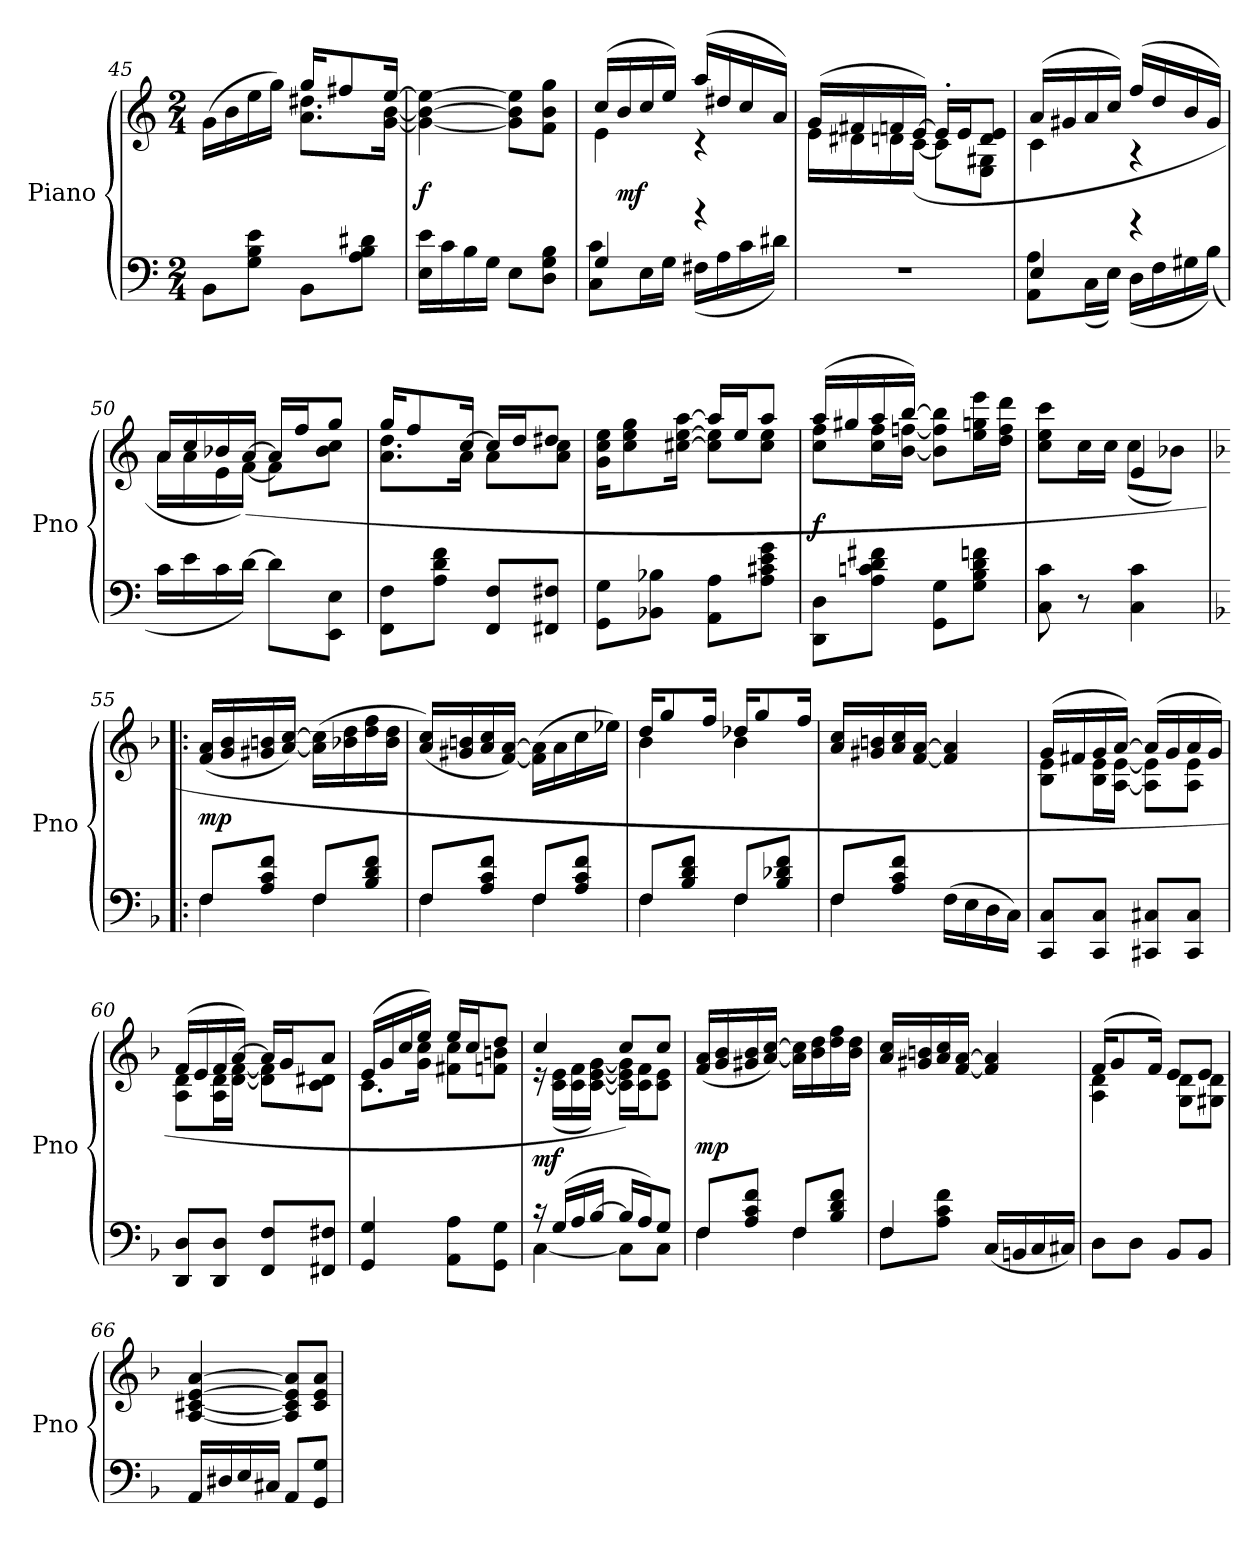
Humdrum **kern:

**kern	**kern	**dynam
*part1	*part1	*part1
*staff2	*staff1	*staff1/2
*I"Piano	*	*
*I'Pno	*	*
*clefF4	*clefG2	*
*k[]	*k[]	*
*C:	*C:	*
*M2/4	*M2/4	*
=45	=45	=45
*	*^	*
8BBL	(16gLL	4ryy	.
.	16b	.	.
8G 8B 8eJ	16ee	.	.
.	16ggJJ)	.	.
8BBL	16ggKL	8.a 8.dd#XL	.
.	8ff#X	.	.
8A 8B 8d#XJ	.	.	.
.	[16eeJk	[16g [16bJk	.
*	*v	*v	*
=46	=46	=46
16E 16eLL	4g_ 4b_ 4ee_	f
16c	.	.
16B	.	.
16GJJ	.	.
8EL	8g] 8b] 8ee]L	.
8D 8G 8BJ	8f 8b 8ggJ	.
=47	=47	=47
*^	*^	*
4G	8C 8cL	(16ccLL	4e	.
.	.	16b	.	mf
.	16EL	16cc	.	.
.	16GJJ	16eeJJ)	.	.
4r	(16F#XLL	(16aaLL	4r	.
.	16A	16dd#X	.	.
.	16c	16cc	.	.
.	16d#XJJ)	16aJJ)	.	.
*v	*v	*	*	*
=48	=48	=48	=48
2r	(16gLL	16eLL	.
.	16f#X	16d#X	.
.	16fn	16dn	.
.	[16eJJ)	([16cJJ	.
.	16e'LL]	8cL]	.
.	16eJ	.	.
.	8d 8eJ	8E 8G#XJ	.
=49	=49	=49	=49
*^	*	*	*
4E	8AA 8AL	(16aLL	4c	.
.	.	16g#X	.	.
.	(16CL	16a	.	.
.	16EJJ)	16ccJJ)	.	.
4r	(16DLL	(16ffLL	4r	.
.	16F	16dd	.	.
.	16G#X	16b	.	.
.	(16BJJ)	16g#JJ)	.	.
*v	*v	*	*	*
=50	=50	=50	=50
16cLL	16aLL	16aLL	.
16e	16cc	16a	.
16c	16b-X	16e	.
[16dJJ)	[16aJJ	([16fJJ)	.
8dL]	16aLL]	8fL]	.
.	16ffJ	.	.
8EE 8EJ	8ggJ	8b- 8ccJ	.
=51	=51	=51	=51
8FF 8FL	16ggKL	8.a 8.ddL	.
.	8ff	.	.
8A 8d 8fJ	.	.	.
.	[16ccJk	16aJk	.
8FF 8FL	16ccLL]	8aL	.
.	16ddJ	.	.
8FF#X 8F#XJ	8dd#XJ	8a 8ccJ	.
=52	=52	=52	=52
8GG 8GL	16g 16cc 16eeKL	4ryy	.
.	8cc 8ee 8gg	.	.
8BB-X 8B-XJ	.	.	.
.	[16cc#X [16ee [16aaJk	.	.
8AA 8AL	16aaLL]	8cc#] 8ee]L	.
.	16eeJ	.	.
8A 8c#X 8e 8gJ	8aaJ	8cc# 8eeJ	.
=53	=53	=53	=53
8DD 8DL	(16aaLL	8cc 8ffL	f
.	16gg#X	.	.
8A 8cn 8d 8f#XJ	16aa	16cc 16ffL	.
.	[16bbJJ)	[16b [16ffnJJ	.
8GG 8GL	4ryy	8b] 8ff] 8bb]L	.
8G 8B 8d 8fnJ	.	16ee 16ggn 16eeeL	.
.	.	16dd 16ff 16dddJJ	.
=54	=54	=54	=54
8C 8c	8cc 8ee 8cccL	4ryy	.
8r	16ccL	.	.
.	16ccJJ	.	.
4C 4c	4e	(8ccL	.
.	.	8b-XJ)	.
*	*v	*v	*
=55!|:	=55!|:	=55!|:
*k[b-]	*k[b-]	*
*F:	*F:	*
*^	*	*
8FL	4F	(16f 16aLL	mp
.	.	16g 16b-	.
8A 8c 8fJ	.	16g#X 16bn	.
.	.	[16a [16ccJJ)	.
8FL	4F	(16a] 16cc]LL	.
.	.	16b-X 16dd	.
8B- 8d 8fJ	.	16dd 16ff	.
.	.	16b- 16ddJJ	.
=56	=56	=56	=56
8FL	4F	(16a 16ccLL)	.
.	.	16g#X 16bn	.
8A 8c 8fJ	.	16a 16cc	.
.	.	[16f [16aJJ)	.
8FL	4F	(16f] 16a]LL	.
.	.	16a	.
8A 8c 8fJ	.	16cc	.
.	.	16ee-XJJ)	.
=57	=57	=57	=57
*	*	*^	*
8FL	4F	16ddKL	4b-	.
.	.	8gg	.	.
8B- 8d 8fJ	.	.	.	.
.	.	16ffJk	.	.
8FL	4F	16dd-XKL	4b-	.
.	.	8gg	.	.
8B- 8d-X 8fJ	.	.	.	.
.	.	16ffJk	.	.
*	*	*v	*v	*
=58	=58	=58	=58
8FL	4F	16a 16ccLL	.
.	.	16g#X 16bn	.
8A 8c 8fJ	.	16a 16cc	.
.	.	[16f [16aJJ	.
4ryy	(16FLL	4f] 4a]	.
.	16E	.	.
.	16D	.	.
.	16CJJ)	.	.
*v	*v	*	*
=59	=59	=59
*	*^	*
8CC 8CL	(16gLL	8B- 8eL	.
.	16f#X	.	.
8CC 8CJ	16g	16B- 16eL	.
.	[16aJJ)	[16A [16eJJ	.
8CC#X 8C#XL	(16aLL]	8A] 8e]L	.
.	16g	.	.
8CC# 8C#J	16a	8A 8eJ	.
.	16gJJ)	.	.
=60	=60	=60	=60
8DD 8DL	(16fLL	8A 8dL	.
.	16e	.	.
8DD 8DJ	16f	16A 16dL	.
.	[16aJJ)	[16d [16fJJ	.
8FF 8FL	16aLL]	8d] 8f]L	.
.	16gJ	.	.
8FF#X 8F#XJ	8aJ	8c 8d#XJ	.
=61	=61	=61	=61
4GG 4G	(16eLL	8.cL	.
.	16g	.	.
.	16cc	.	.
.	16eeJJ)	16g 16ccJk	.
8AA 8AL	16eeLL	8f#X 8ccL	.
.	16ccJ	.	.
8GG 8GJ	8ddJ	8fn 8bnJ	.
=62	=62	=62	=62
*^	*	*	*
16r	[4C	4cc	16r	mf
(16GLL	.	.	(16c 16eLL	.
16A	.	.	16c 16f	.
[16B-JJ	.	.	[16c [16e [16gJJ)	.
16B-LL]	8CL]	8ccL)	16c] 16e] 16g]LL	.
16AJ)	.	.	16c 16fJ	.
8GJ	8CJ	8ccJ	8c 8eJ	.
*	*	*v	*v	*
=63	=63	=63	=63
8FL	4F	(16f 16aLL	mp
.	.	16g 16b-	.
8A 8c 8fJ	.	16g#X 16b-	.
.	.	[16a [16ccJJ)	.
8FL	4F	16a] 16cc]LL	.
.	.	16b- 16dd	.
8B- 8d 8fJ	.	16dd 16ff	.
.	.	16b- 16ddJJ	.
=64	=64	=64	=64
4F	8FL	16a 16ccLL	.
.	.	16g#X 16bn	.
.	8A 8c 8fJ	16a 16cc	.
.	.	[16f [16aJJ	.
4ryy	(16CLL	4f] 4a]	.
.	16BBn	.	.
.	16C	.	.
.	16C#XJJ)	.	.
*v	*v	*	*
=65	=65	=65
*	*^	*
8DL	(16fKL	4A 4d	.
.	8g	.	.
8DJ	.	.	.
.	16fJk)	.	.
8BB-L	8eL	8G 8dL	.
8BB-J	8eJ	8G#X 8dJ	.
*	*v	*v	*
=66	=66	=66
16AALL	[4A [4c#X [4e [4a	.
16D#X	.	.
16E	.	.
16C#XJJ	.	.
8AAL	8A] 8c#] 8e] 8a]L	.
8GG 8GJ	8c# 8e 8aJ	.
=	=	=
*-	*-	*-
